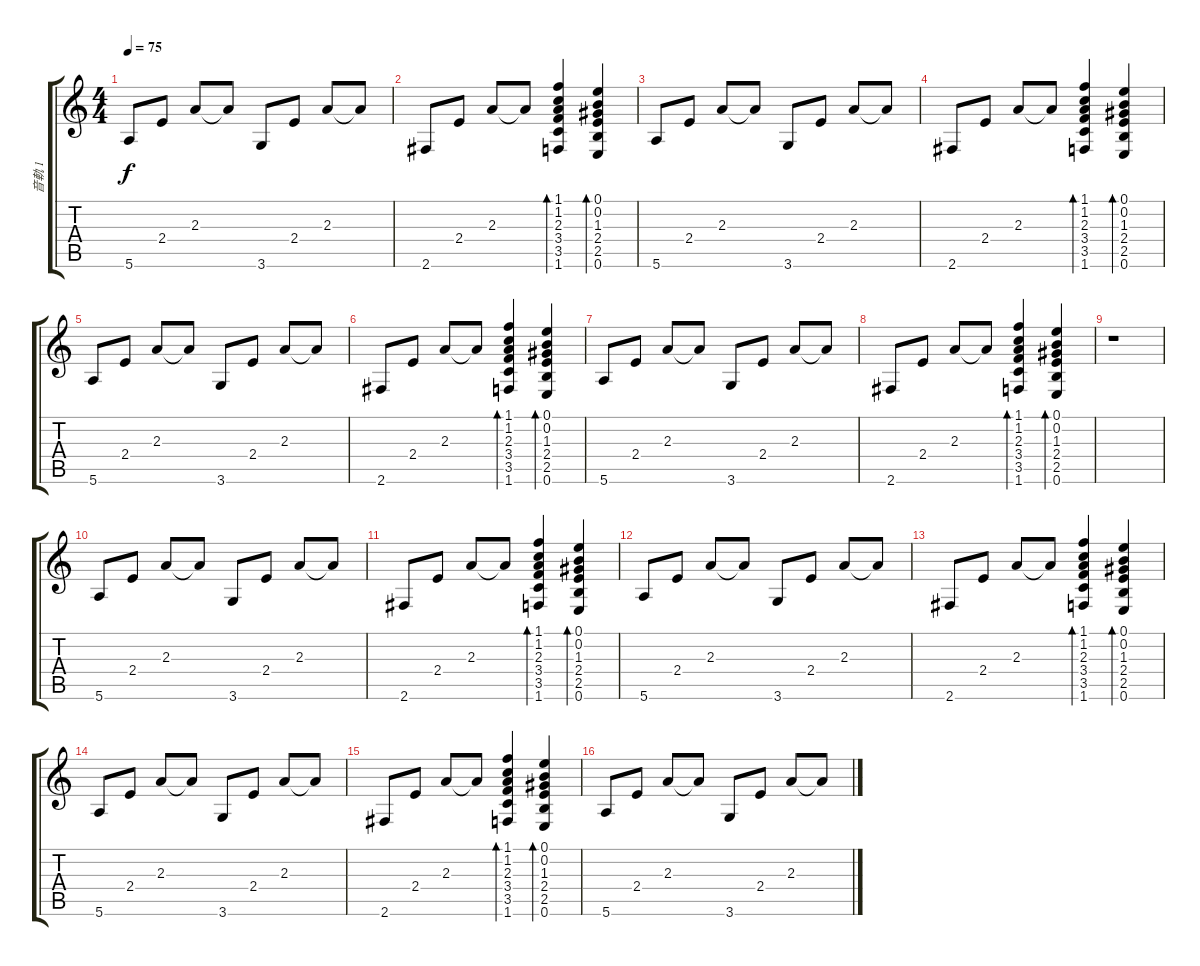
\track ("音軌 1" "音軌 1") {instrument electricguitarjazz}
\staff {score tabs}
\tuning (E4 B3 G3 D3 A2 E2) {hide}
\ts (4 4)
\tempo 75
\clef g2
\ks c
5.6.8{dy f instrument electricguitarjazz} 2.4.8 2.3.8 2.3{t}.8 3.6.8 2.4.8 2.3.8 2.3{t}.8 |
2.6.8 2.4.8 2.3.8 2.3{t}.8 (1.1 1.2 2.3 3.4 3.5 1.6).4{bd 60} (0.1 0.2 1.3 2.4 2.5 0.6).4{bd 60} |
5.6.8 2.4.8 2.3.8 2.3{t}.8 3.6.8 2.4.8 2.3.8 2.3{t}.8 |
2.6.8 2.4.8 2.3.8 2.3{t}.8 (1.1 1.2 2.3 3.4 3.5 1.6).4{bd 60} (0.1 0.2 1.3 2.4 2.5 0.6).4{bd 60} |
5.6.8 2.4.8 2.3.8 2.3{t}.8 3.6.8 2.4.8 2.3.8 2.3{t}.8 |
2.6.8 2.4.8 2.3.8 2.3{t}.8 (1.1 1.2 2.3 3.4 3.5 1.6).4{bd 60} (0.1 0.2 1.3 2.4 2.5 0.6).4{bd 60} |
5.6.8 2.4.8 2.3.8 2.3{t}.8 3.6.8 2.4.8 2.3.8 2.3{t}.8 |
2.6.8 2.4.8 2.3.8 2.3{t}.8 (1.1 1.2 2.3 3.4 3.5 1.6).4{bd 60} (0.1 0.2 1.3 2.4 2.5 0.6).4{bd 60} |
r.1 |
5.6.8{volume 9} 2.4.8 2.3.8 2.3{t}.8 3.6.8 2.4.8 2.3.8 2.3{t}.8 |
2.6.8 2.4.8 2.3.8 2.3{t}.8 (1.1 1.2 2.3 3.4 3.5 1.6).4{bd 60} (0.1 0.2 1.3 2.4 2.5 0.6).4{bd 60} |
5.6.8 2.4.8 2.3.8 2.3{t}.8 3.6.8 2.4.8 2.3.8 2.3{t}.8 |
2.6.8 2.4.8 2.3.8 2.3{t}.8 (1.1 1.2 2.3 3.4 3.5 1.6).4{bd 60} (0.1 0.2 1.3 2.4 2.5 0.6).4{bd 60} |
5.6.8 2.4.8 2.3.8 2.3{t}.8 3.6.8 2.4.8 2.3.8 2.3{t}.8 |
2.6.8 2.4.8 2.3.8 2.3{t}.8 (1.1 1.2 2.3 3.4 3.5 1.6).4{bd 60} (0.1 0.2 1.3 2.4 2.5 0.6).4{bd 60} |
5.6.8 2.4.8 2.3.8 2.3{t}.8 3.6.8 2.4.8 2.3.8 2.3{t}.8
